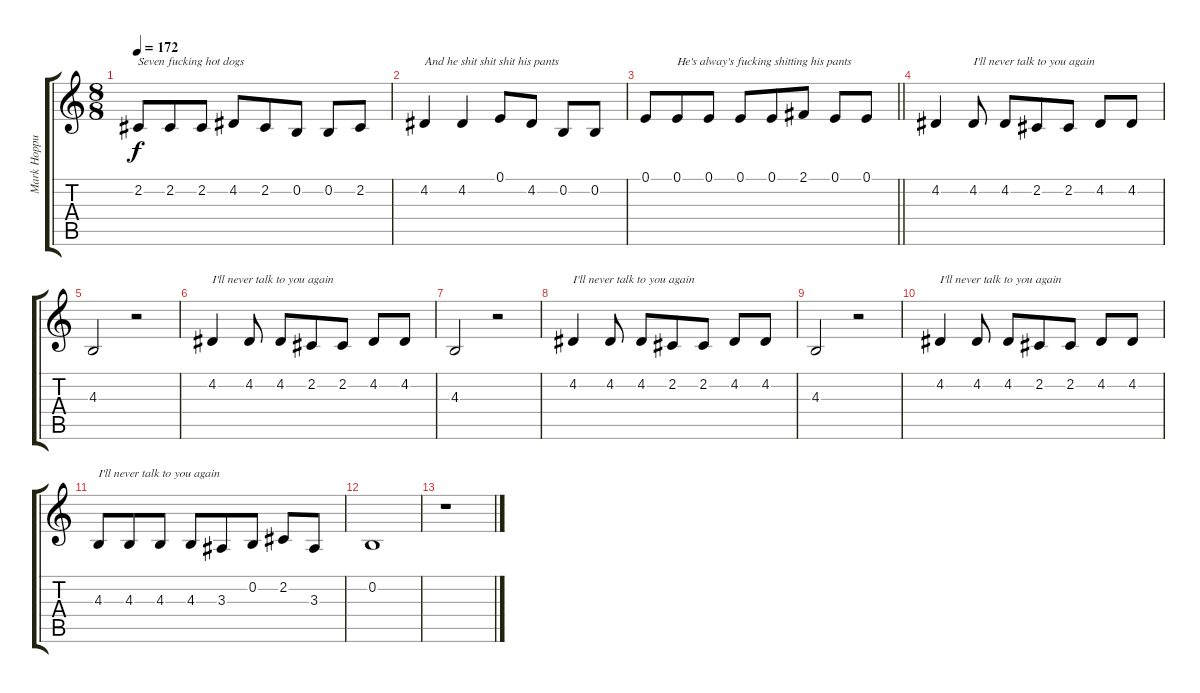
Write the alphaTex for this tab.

\track ("Mark Hoppus (Voice)" "Mark Hoppu") {instrument lead2sawtooth}
\staff {score tabs}
\tuning (E4 B3 G3 D3 A2 E2) {hide}
\ts (8 8)
\tempo 172
\clef g2
\ks c
2.2.8{txt "Seven fucking hot dogs" dy f} 2.2.8 2.2.8 4.2.8 2.2.8 0.2.8 0.2.8 2.2.8 |
4.2.4{txt "And he shit shit shit his pants"} 4.2.4 0.1.8 4.2.8 0.2.8 0.2.8 |
\barLineRight lightlight
0.1.8 0.1.8{txt "He's alway's fucking shitting his pants"} 0.1.8 0.1.8 0.1.8 2.1.8 0.1.8 0.1.8 |
4.2.4 4.2.8{txt "I'll never talk to you again"} 4.2.8 2.2.8 2.2.8 4.2.8 4.2.8 |
4.3.2 r.2 |
4.2.4{txt "I'll never talk to you again"} 4.2.8 4.2.8 2.2.8 2.2.8 4.2.8 4.2.8 |
4.3.2 r.2 |
4.2.4{txt "I'll never talk to you again"} 4.2.8 4.2.8 2.2.8 2.2.8 4.2.8 4.2.8 |
4.3.2 r.2 |
4.2.4{txt "I'll never talk to you again"} 4.2.8 4.2.8 2.2.8 2.2.8 4.2.8 4.2.8 |
4.3.8{txt "I'll never talk to you again"} 4.3.8 4.3.8 4.3.8 3.3.8 0.2.8 2.2.8 3.3.8 |
0.2.1 |
r.1
